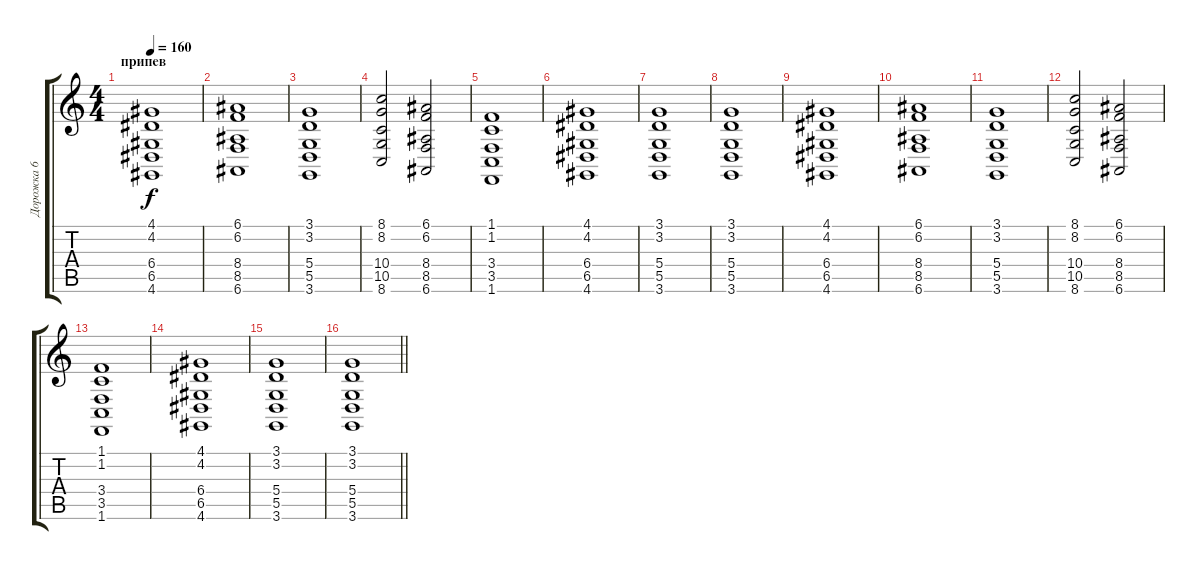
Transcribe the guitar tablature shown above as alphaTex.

\track ("Дорожка 6" "Дорожка 6") {instrument fx7echoes}
\staff {score tabs}
\tuning (E4 B3 G3 D3 A2 E2) {hide}
\ts (4 4)
\section ("" "припев")
\tempo 160
\clef g2
\ks c
(4.1 4.2 6.4 6.5 4.6).1{dy f} |
(6.1 6.2 8.4 8.5 6.6).1 |
(3.1 3.2 5.4 5.5 3.6).1 |
(8.1 8.2 10.4 10.5 8.6).2 (6.1 6.2 8.4 8.5 6.6).2 |
(1.1 1.2 3.4 3.5 1.6).1 |
(4.1 4.2 6.4 6.5 4.6).1 |
(3.1 3.2 5.4 5.5 3.6).1 |
(3.1 3.2 5.4 5.5 3.6).1 |
(4.1 4.2 6.4 6.5 4.6).1 |
(6.1 6.2 8.4 8.5 6.6).1 |
(3.1 3.2 5.4 5.5 3.6).1 |
(8.1 8.2 10.4 10.5 8.6).2 (6.1 6.2 8.4 8.5 6.6).2 |
(1.1 1.2 3.4 3.5 1.6).1 |
(4.1 4.2 6.4 6.5 4.6).1 |
(3.1 3.2 5.4 5.5 3.6).1 |
\barLineRight lightlight
(3.1 3.2 5.4 5.5 3.6).1
